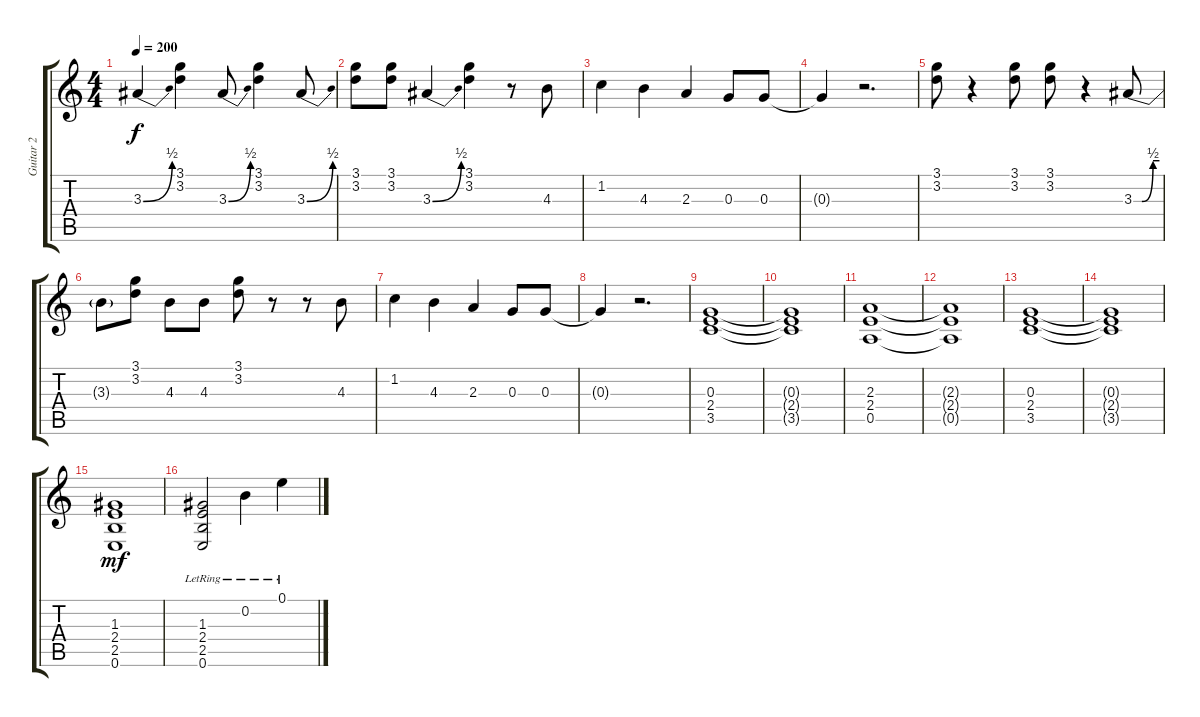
\track ("Guitar 2" "Guitar 2") {instrument overdrivenguitar}
\staff {score tabs}
\tuning (E4 B3 G3 D3 A2 E2) {hide}
\ts (4 4)
\tempo 200
\clef g2
\ks c
3.3{be (bend 0 0 60 2)}.4{dy f} (3.1 3.2).4 3.3{be (bend 0 0 60 2)}.8 (3.1 3.2).4 3.3{be (bend 0 0 60 2)}.8 |
(3.1 3.2).8 (3.1 3.2).8 3.3{be (bend 0 0 60 2)}.4 (3.1 3.2).4 r.8 4.3.8 |
1.2.4 4.3.4 2.3.4 0.3.8 0.3.8 |
0.3{t}.4 r.2{d} |
(3.1 3.2).8 r.4 (3.1 3.2).8 (3.1 3.2).8 r.4 3.3{be (custom 0 0 19 0 45 2 60 2)}.8 |
3.3{t}.8 (3.1 3.2).8 4.3.8 4.3.8 (3.1 3.2).8 r.8 r.8 4.3.8 |
1.2.4 4.3.4 2.3.4 0.3.8 0.3.8 |
0.3{t}.4 r.2{d} |
(0.3 2.4 3.5).1 |
(0.3{t} 2.4{t} 3.5{t}).1 |
(2.3 2.4 0.5).1 |
(2.3{t} 2.4{t} 0.5{t}).1 |
(0.3 2.4 3.5).1 |
(0.3{t} 2.4{t} 3.5{t}).1 |
(1.3 2.4 2.5 0.6).1{dy mf} |
(1.3{lr} 2.4{lr} 2.5{lr} 0.6{lr}).2 0.2{lr}.4 0.1{lr}.4
